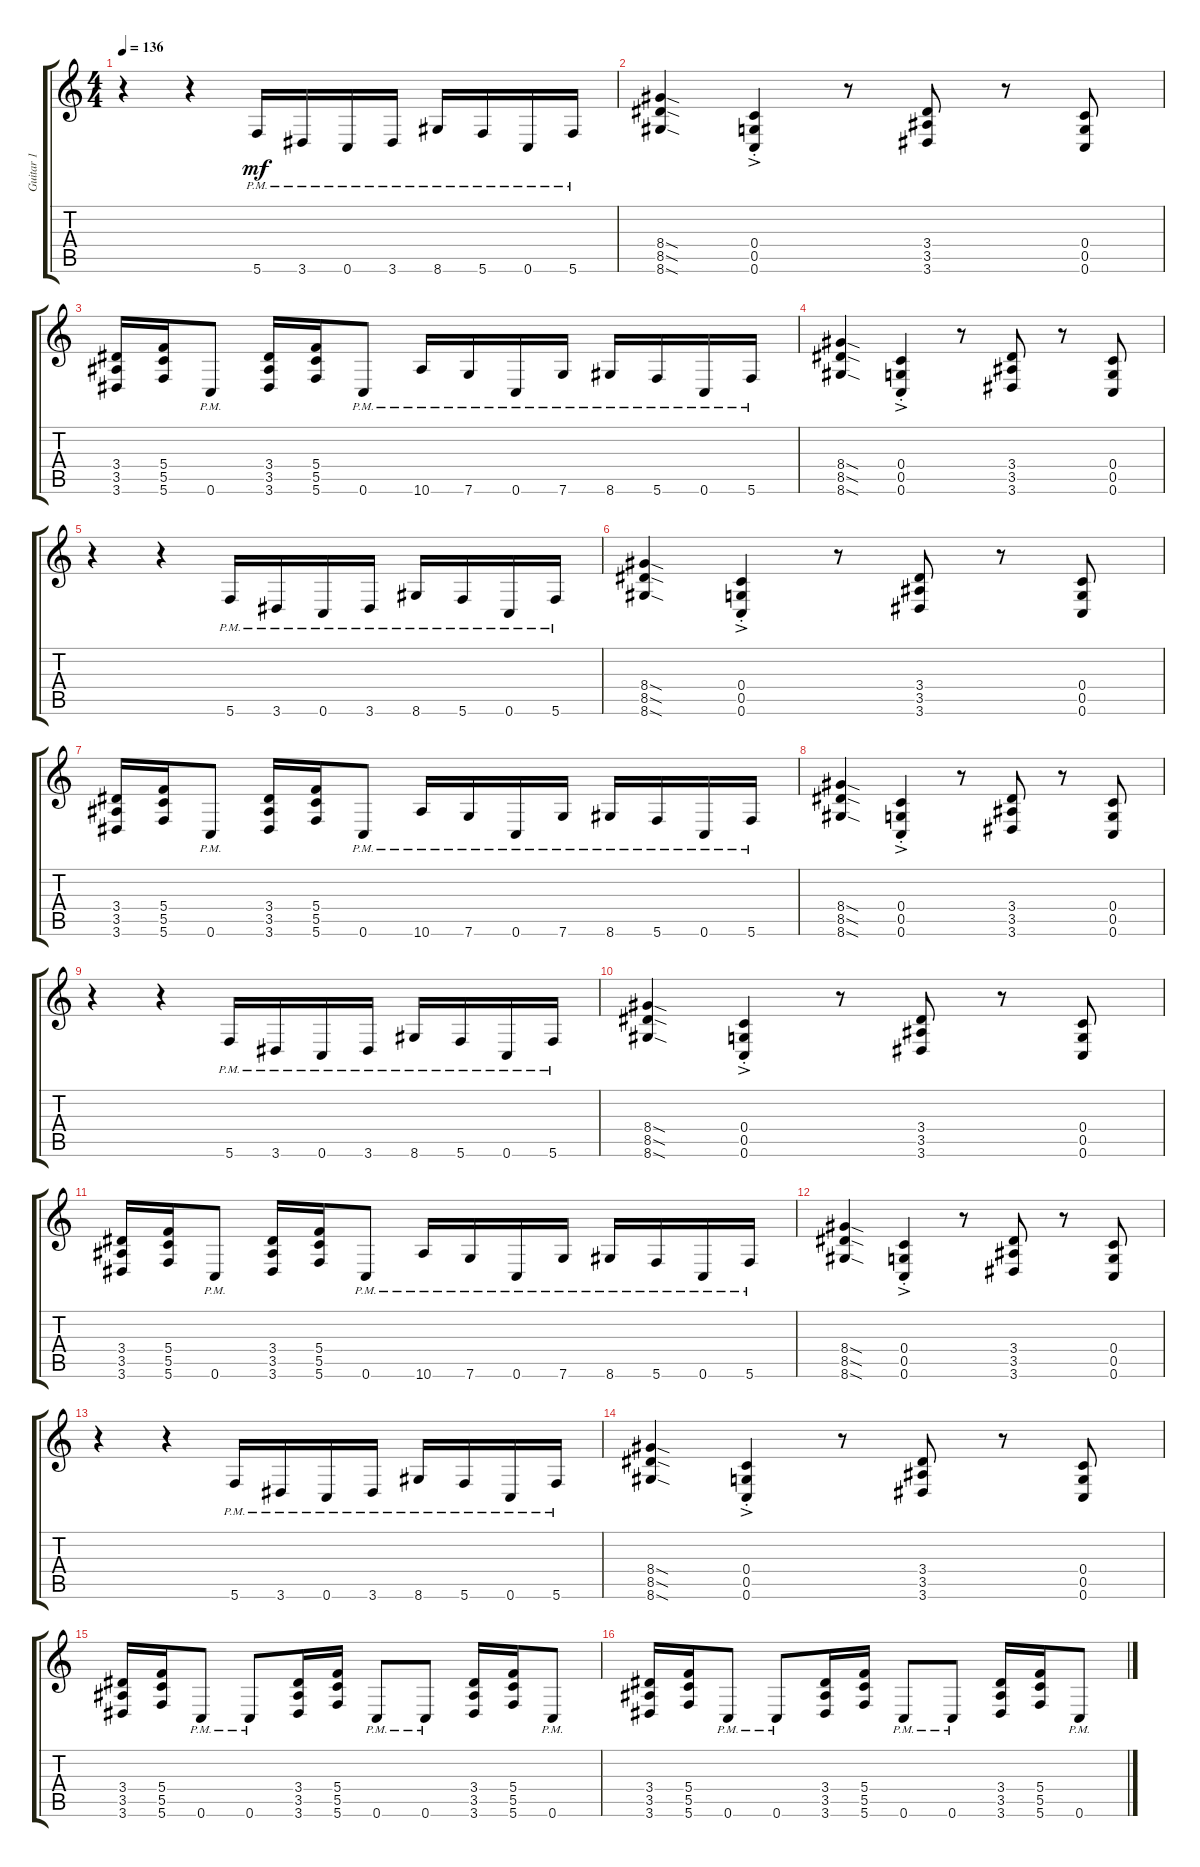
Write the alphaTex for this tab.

\track ("Guitar 1" "Guitar 1") {instrument distortionguitar}
\staff {score tabs}
\tuning (D4 A3 F3 C3 G2 C2) {hide}
\ts (4 4)
\tempo 136
\clef g2
\ks c
r.4{dy mf} r.4 5.6{pm}.16 3.6{pm}.16 0.6{pm}.16 3.6{pm}.16 8.6{pm}.16 5.6{pm}.16 0.6{pm}.16 5.6{pm}.16 |
(8.4{sod} 8.5{sod} 8.6{sod}).4 (0.4{ac st} 0.5{ac st} 0.6{ac st}).4 r.8 (3.4 3.5 3.6).8 r.8 (0.4 0.5 0.6).8 |
(3.4 3.5 3.6).16 (5.4 5.5 5.6).16 0.6{pm}.8 (3.4 3.5 3.6).16 (5.4 5.5 5.6).16 0.6{pm}.8 10.6{pm}.16 7.6{pm}.16 0.6{pm}.16 7.6{pm}.16 8.6{pm}.16 5.6{pm}.16 0.6{pm}.16 5.6{pm}.16 |
(8.4{sod} 8.5{sod} 8.6{sod}).4 (0.4{ac st} 0.5{ac st} 0.6{ac st}).4 r.8 (3.4 3.5 3.6).8 r.8 (0.4 0.5 0.6).8 |
r.4 r.4 5.6{pm}.16 3.6{pm}.16 0.6{pm}.16 3.6{pm}.16 8.6{pm}.16 5.6{pm}.16 0.6{pm}.16 5.6{pm}.16 |
(8.4{sod} 8.5{sod} 8.6{sod}).4 (0.4{ac st} 0.5{ac st} 0.6{ac st}).4 r.8 (3.4 3.5 3.6).8 r.8 (0.4 0.5 0.6).8 |
(3.4 3.5 3.6).16 (5.4 5.5 5.6).16 0.6{pm}.8 (3.4 3.5 3.6).16 (5.4 5.5 5.6).16 0.6{pm}.8 10.6{pm}.16 7.6{pm}.16 0.6{pm}.16 7.6{pm}.16 8.6{pm}.16 5.6{pm}.16 0.6{pm}.16 5.6{pm}.16 |
(8.4{sod} 8.5{sod} 8.6{sod}).4 (0.4{ac st} 0.5{ac st} 0.6{ac st}).4 r.8 (3.4 3.5 3.6).8 r.8 (0.4 0.5 0.6).8 |
r.4 r.4 5.6{pm}.16 3.6{pm}.16 0.6{pm}.16 3.6{pm}.16 8.6{pm}.16 5.6{pm}.16 0.6{pm}.16 5.6{pm}.16 |
(8.4{sod} 8.5{sod} 8.6{sod}).4 (0.4{ac st} 0.5{ac st} 0.6{ac st}).4 r.8 (3.4 3.5 3.6).8 r.8 (0.4 0.5 0.6).8 |
(3.4 3.5 3.6).16 (5.4 5.5 5.6).16 0.6{pm}.8 (3.4 3.5 3.6).16 (5.4 5.5 5.6).16 0.6{pm}.8 10.6{pm}.16 7.6{pm}.16 0.6{pm}.16 7.6{pm}.16 8.6{pm}.16 5.6{pm}.16 0.6{pm}.16 5.6{pm}.16 |
(8.4{sod} 8.5{sod} 8.6{sod}).4 (0.4{ac st} 0.5{ac st} 0.6{ac st}).4 r.8 (3.4 3.5 3.6).8 r.8 (0.4 0.5 0.6).8 |
r.4 r.4 5.6{pm}.16 3.6{pm}.16 0.6{pm}.16 3.6{pm}.16 8.6{pm}.16 5.6{pm}.16 0.6{pm}.16 5.6{pm}.16 |
(8.4{sod} 8.5{sod} 8.6{sod}).4 (0.4{ac st} 0.5{ac st} 0.6{ac st}).4 r.8 (3.4 3.5 3.6).8 r.8 (0.4 0.5 0.6).8 |
(3.4 3.5 3.6).16 (5.4 5.5 5.6).16 0.6{pm}.8 0.6{pm}.8 (3.4 3.5 3.6).16 (5.4 5.5 5.6).16 0.6{pm}.8 0.6{pm}.8 (3.4 3.5 3.6).16 (5.4 5.5 5.6).16 0.6{pm}.8 |
(3.4 3.5 3.6).16 (5.4 5.5 5.6).16 0.6{pm}.8 0.6{pm}.8 (3.4 3.5 3.6).16 (5.4 5.5 5.6).16 0.6{pm}.8 0.6{pm}.8 (3.4 3.5 3.6).16 (5.4 5.5 5.6).16 0.6{pm}.8
